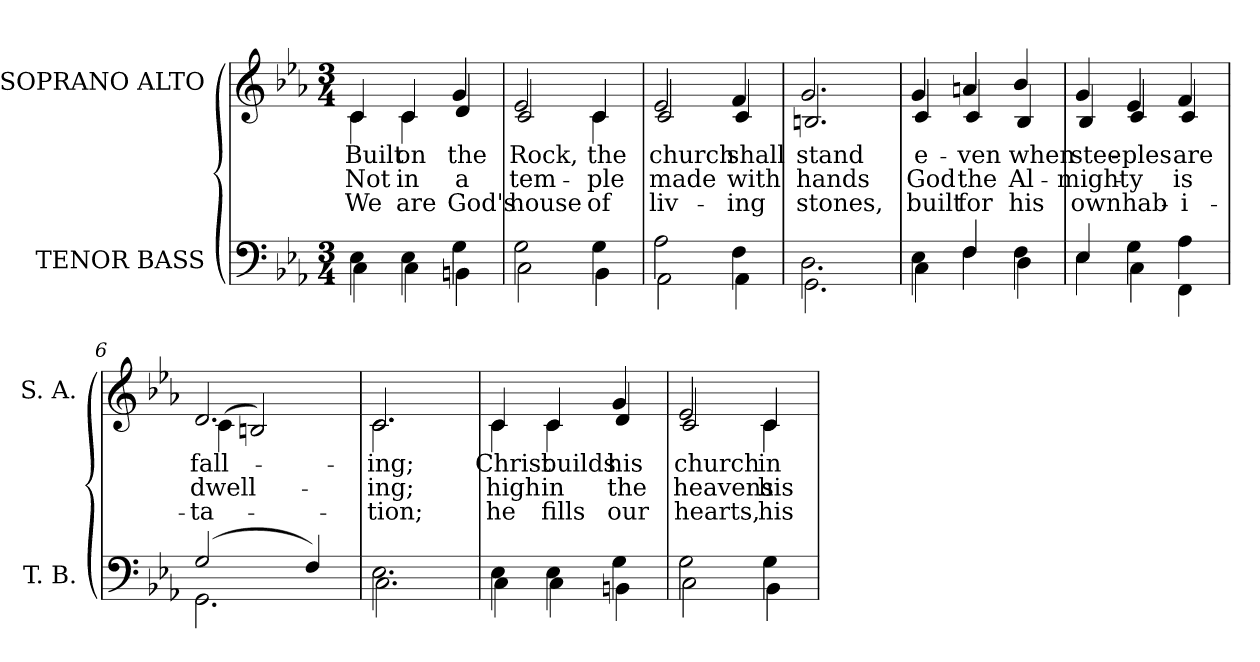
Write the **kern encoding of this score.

**kern	**kern	**text	**text	**text
*part2	*part1	*part1	*part1	*part1
*staff2	*staff1	*staff1	*staff1	*staff1
*I"TENOR BASS	*I"SOPRANO ALTO	*	*	*
*I'T. B.	*I'S. A.	*	*	*
!!LO:PB:g=z
*clefF4	*clefG2	*	*	*
*k[b-e-a-]	*k[b-e-a-]	*	*	*
*E-:	*E-:	*	*	*
*M3/4	*M3/4	*	*	*
=	=	=	=	=
*^	*	*	*	*
!	!	!LO:TX:b:cj:t=1	!	!	!
!	!	!LO:TX:b:cj:t=2	!	!	!
!	!	!LO:TX:b:cj:t=3	!	!	!
!	!	!	!LO:LY:b:color=#000000	!LO:LY:b:color=#000000	!LO:LY:b:color=#000000
*	*	*^	*	*	*
4E-i\	4Ci\	4ci/	4ci\	Built	Not	We
!	!	!	!	!LO:LY:b:color=#000000	!LO:LY:b:color=#000000	!LO:LY:b:color=#000000
4E-i\	4Ci\	4ci/	4ci\	on	in	are
!	!	!	!	!LO:LY:b:color=#000000	!LO:LY:b:color=#000000	!LO:LY:b:color=#000000
4Gi\	4BBni\	4gi/	4di/	the	a	God's
=1	=1	=1	=1	=1	=1	=1
!	!	!	!	!LO:LY:b:color=#000000	!LO:LY:b:color=#000000	!LO:LY:b:color=#000000
2Gi\	2Ci\	2e-i/	2ci/	Rock,	tem-	house
!	!	!	!	!LO:LY:b:color=#000000	!LO:LY:b:color=#000000	!LO:LY:b:color=#000000
4Gi\	4BB-i\	4ci/	4ci\	the	-ple	of
=2	=2	=2	=2	=2	=2	=2
!	!	!	!	!LO:LY:b:color=#000000	!LO:LY:b:color=#000000	!LO:LY:b:color=#000000
2A-i\	2AA-i\	2e-i/	2ci/	church	made	liv-
!	!	!	!	!LO:LY:b:color=#000000	!LO:LY:b:color=#000000	!LO:LY:b:color=#000000
4Fi\	4AA-i\	4fi/	4ci/	shall	with	-ing
=3	=3	=3	=3	=3	=3	=3
!	!	!	!	!LO:LY:b:color=#000000	!LO:LY:b:color=#000000	!LO:LY:b:color=#000000
2.Di\	2.GGi\	2.gi/	2.Bni/	stand	hands	stones,
=4	=4	=4	=4	=4	=4	=4
!	!	!	!	!LO:LY:b:color=#000000	!LO:LY:b:color=#000000	!LO:LY:b:color=#000000
4E-i\	4Ci\	4gi/	4ci/	e-	God	built
!	!	!	!	!LO:LY:b:color=#000000	!LO:LY:b:color=#000000	!LO:LY:b:color=#000000
4Fi/	4Fi\	4ani/	4ci/	-ven	the	for
!	!	!	!	!LO:LY:b:color=#000000	!LO:LY:b:color=#000000	!LO:LY:b:color=#000000
4Fi\	4Di\	4b-i/	4B-i/	when	Al-	his
!!LO:LB:g=z	!!
=5	=5	=5	=5	=5	=5	=5
!	!	!	!	!LO:LY:b:color=#000000	!LO:LY:b:color=#000000	!LO:LY:b:color=#000000
4E-i/	4E-i\	4gi/	4B-i/	stee-	-might-	own
!	!	!	!	!LO:LY:b:color=#000000	!LO:LY:b:color=#000000	!LO:LY:b:color=#000000
4Gi\	4Ci\	4e-i/	4ci/	-ples	-y	hab-
!	!	!	!	!LO:LY:b:color=#000000	!LO:LY:b:color=#000000	!LO:LY:b:color=#000000
4A-i\	4FFi\	4fi/	4ci/	are	is	-i-
=6	=6	=6	=6	=6	=6	=6
!	!	!	!	!LO:LY:b:color=#000000	!LO:LY:b:color=#000000	!LO:LY:b:color=#000000
(2Gi/	2.GGi\	2.di/	(4ci\	fall-	dwell-	-ta-
.	.	.	2Bni/)	.	.	.
4Fi/)	.	.	.	.	.	.
=7	=7	=7	=7	=7	=7	=7
!	!	!	!	!LO:LY:b:color=#000000	!LO:LY:b:color=#000000	!LO:LY:b:color=#000000
2.E-i\	2.Ci\	2.ci/	2.ci\	-ing;	-ing;	-tion;
=8	=8	=8	=8	=8	=8	=8
!	!	!	!	!LO:LY:b:color=#000000	!LO:LY:b:color=#000000	!LO:LY:b:color=#000000
4E-i\	4Ci\	4ci/	4ci\	Christ	high	he
!	!	!	!	!LO:LY:b:color=#000000	!LO:LY:b:color=#000000	!LO:LY:b:color=#000000
4E-i\	4Ci\	4ci/	4ci\	builds	in	fills
!	!	!	!	!LO:LY:b:color=#000000	!LO:LY:b:color=#000000	!LO:LY:b:color=#000000
4Gi\	4BBni\	4gi/	4di/	his	the	our
=9	=9	=9	=9	=9	=9	=9
!	!	!	!	!LO:LY:b:color=#000000	!LO:LY:b:color=#000000	!LO:LY:b:color=#000000
2Gi\	2Ci\	2e-i/	2ci/	church	heavens	hearts,
!	!	!	!	!LO:LY:b:color=#000000	!LO:LY:b:color=#000000	!LO:LY:b:color=#000000
4Gi\	4BB-i\	4ci/	4ci\	in	his	his
*v	*v	*	*	*	*	*
*	*v	*v	*	*	*
=	=	=	=	=
*-	*-	*-	*-	*-
